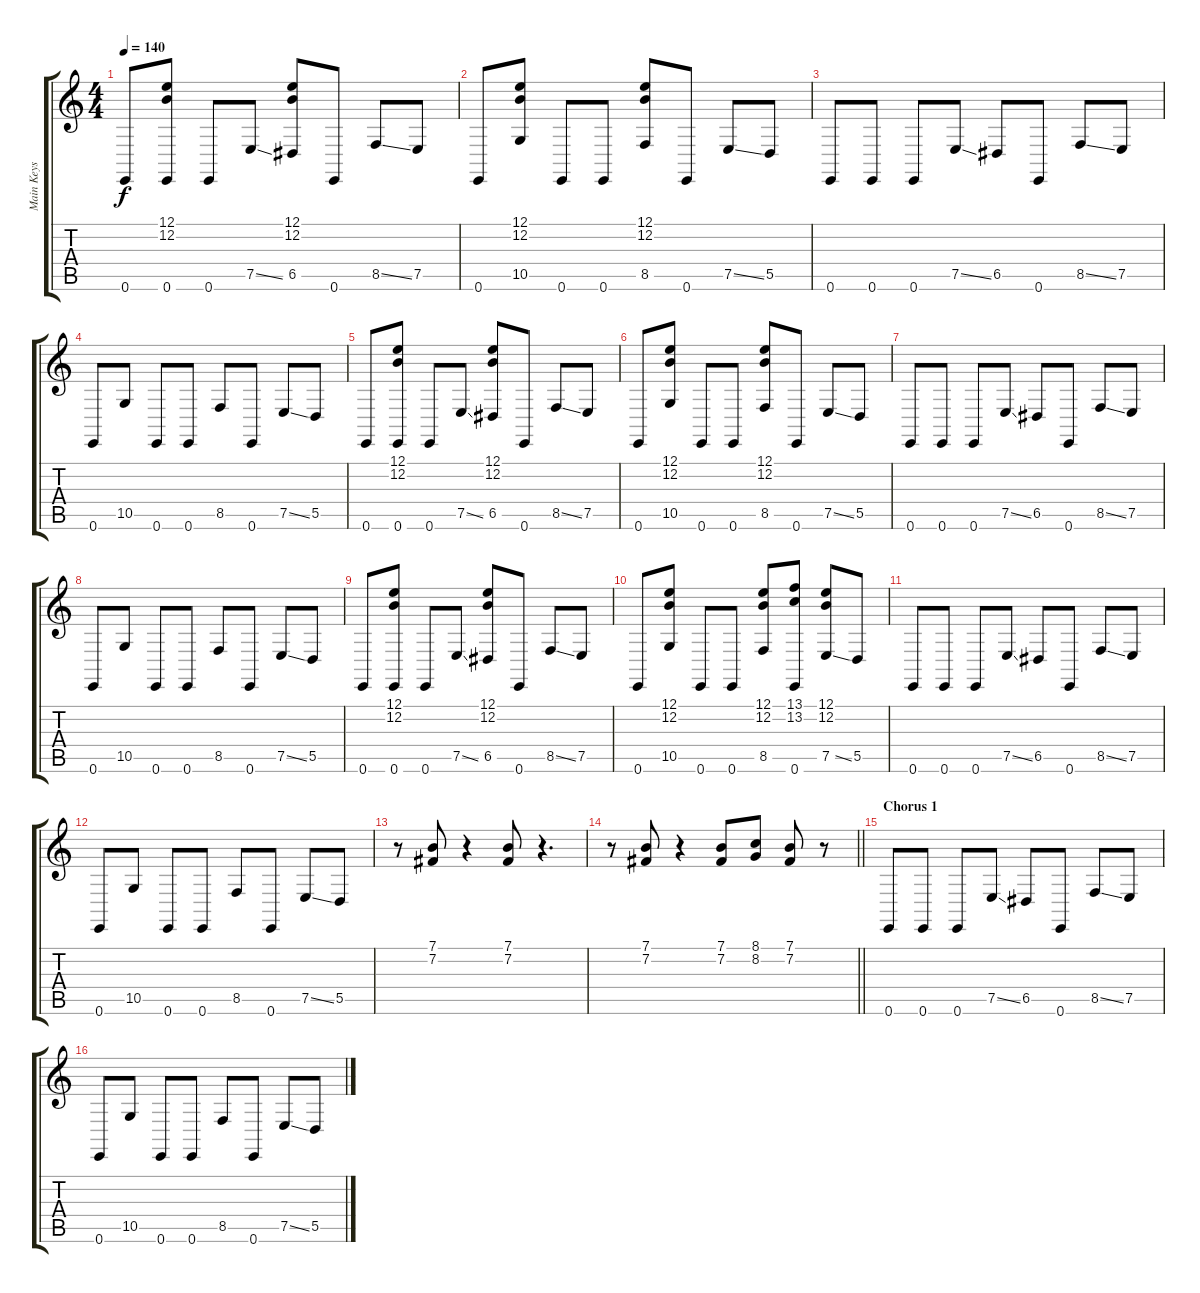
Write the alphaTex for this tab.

\track ("Main Keys" "Main Keys") {instrument lead1square}
\staff {score tabs}
\tuning (E4 B3 G3 D3 A2 E2) {hide}
\ts (4 4)
\tempo 140
\clef g2
\ks c
0.6.8{dy f} (12.1 12.2 0.6).8 0.6.8 7.5{ss}.8 (12.1 12.2 6.5).8 0.6.8 8.5{ss}.8 7.5.8 |
0.6.8 (12.1 12.2 10.5).8 0.6.8 0.6.8 (12.1 12.2 8.5).8 0.6.8 7.5{ss}.8 5.5.8 |
0.6.8 0.6.8 0.6.8 7.5{ss}.8 6.5.8 0.6.8 8.5{ss}.8 7.5.8 |
0.6.8 10.5.8 0.6.8 0.6.8 8.5.8 0.6.8 7.5{ss}.8 5.5.8 |
0.6.8 (12.1 12.2 0.6).8 0.6.8 7.5{ss}.8 (12.1 12.2 6.5).8 0.6.8 8.5{ss}.8 7.5.8 |
0.6.8 (12.1 12.2 10.5).8 0.6.8 0.6.8 (12.1 12.2 8.5).8 0.6.8 7.5{ss}.8 5.5.8 |
0.6.8 0.6.8 0.6.8 7.5{ss}.8 6.5.8 0.6.8 8.5{ss}.8 7.5.8 |
0.6.8 10.5.8 0.6.8 0.6.8 8.5.8 0.6.8 7.5{ss}.8 5.5.8 |
0.6.8 (12.1 12.2 0.6).8 0.6.8 7.5{ss}.8 (12.1 12.2 6.5).8 0.6.8 8.5{ss}.8 7.5.8 |
0.6.8 (12.1 12.2 10.5).8 0.6.8 0.6.8 (12.1 12.2 8.5).8 (13.1 13.2 0.6).8 (12.1 12.2 7.5{ss}).8 5.5.8 |
0.6.8 0.6.8 0.6.8 7.5{ss}.8 6.5.8 0.6.8 8.5{ss}.8 7.5.8 |
0.6.8 10.5.8 0.6.8 0.6.8 8.5.8 0.6.8 7.5{ss}.8 5.5.8 |
r.8 (7.1 7.2).8 r.4 (7.1 7.2).8 r.4{d} |
\barLineRight lightlight
r.8 (7.1 7.2).8 r.4 (7.1 7.2).8 (8.1 8.2).8 (7.1 7.2).8 r.8 |
\section ("" "Chorus 1")
0.6.8 0.6.8 0.6.8 7.5{ss}.8 6.5.8 0.6.8 8.5{ss}.8 7.5.8 |
0.6.8 10.5.8 0.6.8 0.6.8 8.5.8 0.6.8 7.5{ss}.8 5.5.8
